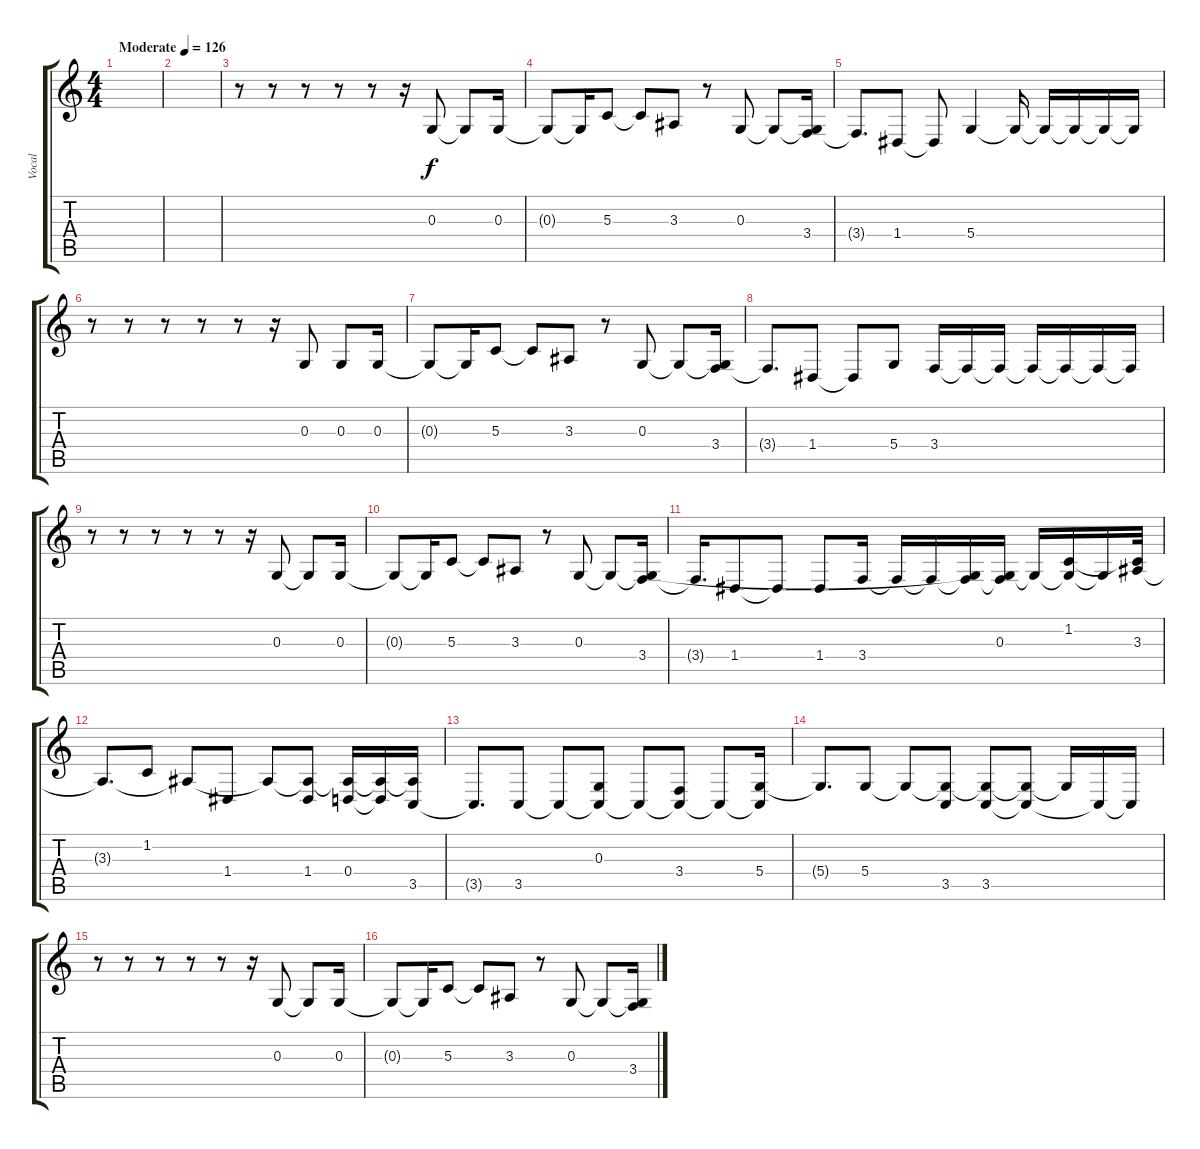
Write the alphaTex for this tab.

\track ("Vocal" "Vocal") {instrument orchestralharp}
\staff {score tabs}
\tuning (E4 B3 G3 D3 A2 E2) {hide}
\ts (4 4)
\tempo (126 "Moderate")
\clef g2
\ks c
|
|
r.8 r.8 r.8 r.8 r.8 r.16 0.3.8 0.3{t}.8 0.3.16 |
0.3{t}.8 0.3{t}.16 5.3.8 5.3{t}.8 3.3.8 r.8 0.3.8 0.3{t}.8 (0.3{t} 3.4).16 |
3.4{t}.8{d} 1.4.8 1.4{t}.8 5.4.4 5.4{t}.16 5.4{t}.16 5.4{t}.16 5.4{t}.16 5.4{t}.16 |
r.8 r.8 r.8 r.8 r.8 r.16 0.3.8 0.3.8 0.3.16 |
0.3{t}.8 0.3{t}.16 5.3.8 5.3{t}.8 3.3.8 r.8 0.3.8 0.3{t}.8 (0.3{t} 3.4).16 |
3.4{t}.8{d} 1.4.8 1.4{t}.8 5.4.8 3.4.16 3.4{t}.16 3.4{t}.16 3.4{t}.16 3.4{t}.16 3.4{t}.16 3.4{t}.16 |
r.8 r.8 r.8 r.8 r.8 r.16 0.3.8 0.3{t}.8 0.3.16 |
0.3{t}.8 0.3{t}.16 5.3.8 5.3{t}.8 3.3.8 r.8 0.3.8 0.3{t}.8 (0.3{t} 3.4).16 |
3.4{t}.16{d} 1.4.8 1.4{t}.8 1.4.8 3.4.16 3.4{t}.16 3.4{t}.16 (0.3{t} 3.4{t}).16 (0.3 3.4{t}).16 0.3{t}.16 (1.2 0.3{t}).16 0.3{t}.16 (1.2{t} 3.3).32 |
3.3{t}.8{d} 1.2.8 3.3{t}.8 1.4.8 3.3{t}.8 (3.3{t} 1.4).8 (3.3{t} 0.4).16 (3.3{t} 0.4{t}).16 (3.3{t} 3.5).16 |
3.5{t}.8{d} 3.5.8 3.5{t}.8 (0.3 3.5{t}).8 3.5{t}.8 (3.4 3.5{t}).8 3.5{t}.8 (5.4 3.5{t}).16 |
5.4{t}.8{d} 5.4.8 5.4{t}.8 (5.4{t} 3.5).8 (5.4{t} 3.5).8 (5.4{t} 3.5{t}).8 5.4{t}.16 3.5{t}.16 3.5{t}.16 |
r.8 r.8 r.8 r.8 r.8 r.16 0.3.8 0.3{t}.8 0.3.16 |
0.3{t}.8 0.3{t}.16 5.3.8 5.3{t}.8 3.3.8 r.8 0.3.8 0.3{t}.8 (0.3{t} 3.4).16
